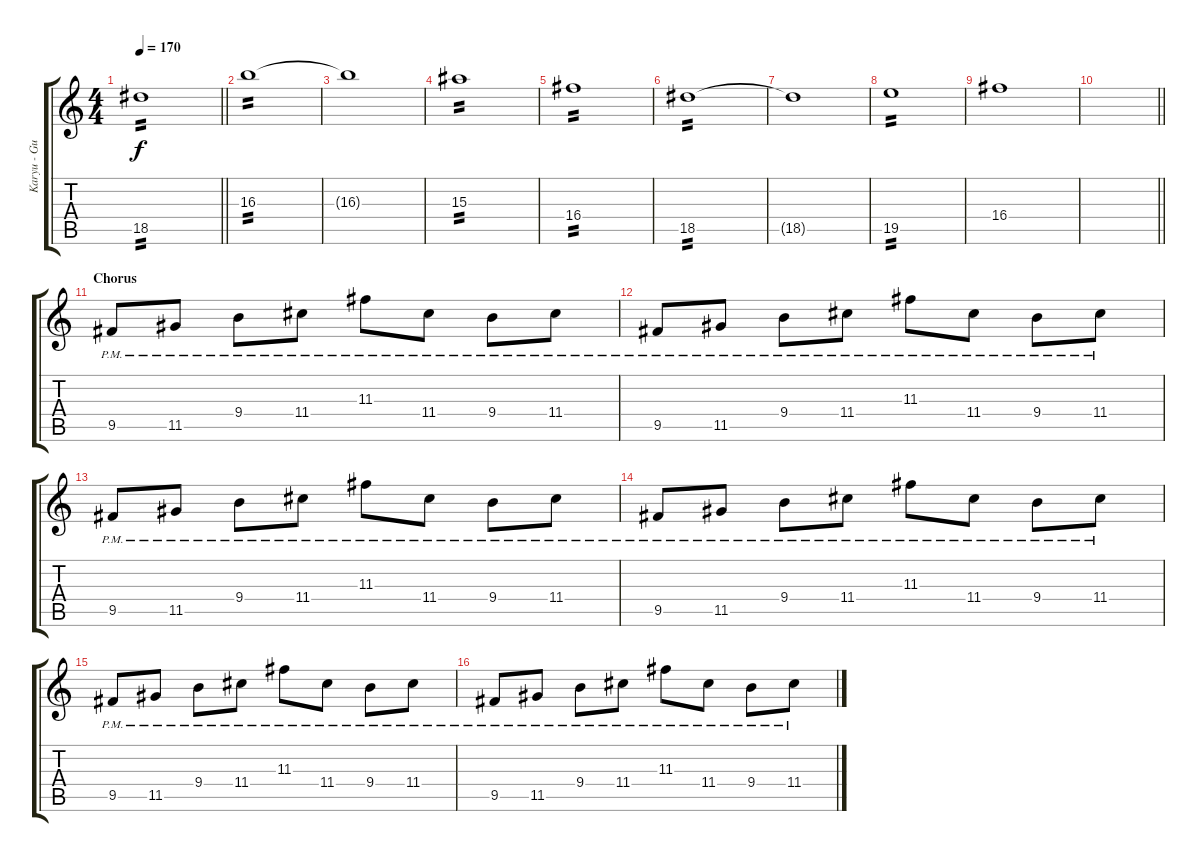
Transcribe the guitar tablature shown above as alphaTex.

\track ("Karyu - Guitar 1" "Karyu - Gu") {instrument distortionguitar}
\staff {score tabs}
\tuning (E4 B3 G3 D3 A2 E2) {hide}
\ts (4 4)
\tempo 170
\clef g2
\barLineRight lightlight
\ks c
18.5.1{tp 2 dy f} |
\section ("" "")
16.3.1{tp 2} |
16.3{t}.1 |
15.3.1{tp 2} |
16.4.1{tp 2} |
18.5.1{tp 2} |
18.5{t}.1 |
19.5.1{tp 2} |
16.4.1 |
\barLineRight lightlight
|
\section ("" "Chorus")
9.5{pm}.8{volume 12} 11.5{pm}.8 9.4{pm}.8 11.4{pm}.8 11.3{pm}.8 11.4{pm}.8 9.4{pm}.8 11.4{pm}.8 |
9.5{pm}.8 11.5{pm}.8 9.4{pm}.8 11.4{pm}.8 11.3{pm}.8 11.4{pm}.8 9.4{pm}.8 11.4{pm}.8 |
9.5{pm}.8 11.5{pm}.8 9.4{pm}.8 11.4{pm}.8 11.3{pm}.8 11.4{pm}.8 9.4{pm}.8 11.4{pm}.8 |
9.5{pm}.8 11.5{pm}.8 9.4{pm}.8 11.4{pm}.8 11.3{pm}.8 11.4{pm}.8 9.4{pm}.8 11.4{pm}.8 |
9.5{pm}.8 11.5{pm}.8 9.4{pm}.8 11.4{pm}.8 11.3{pm}.8 11.4{pm}.8 9.4{pm}.8 11.4{pm}.8 |
9.5{pm}.8 11.5{pm}.8 9.4{pm}.8 11.4{pm}.8 11.3{pm}.8 11.4{pm}.8 9.4{pm}.8 11.4{pm}.8
